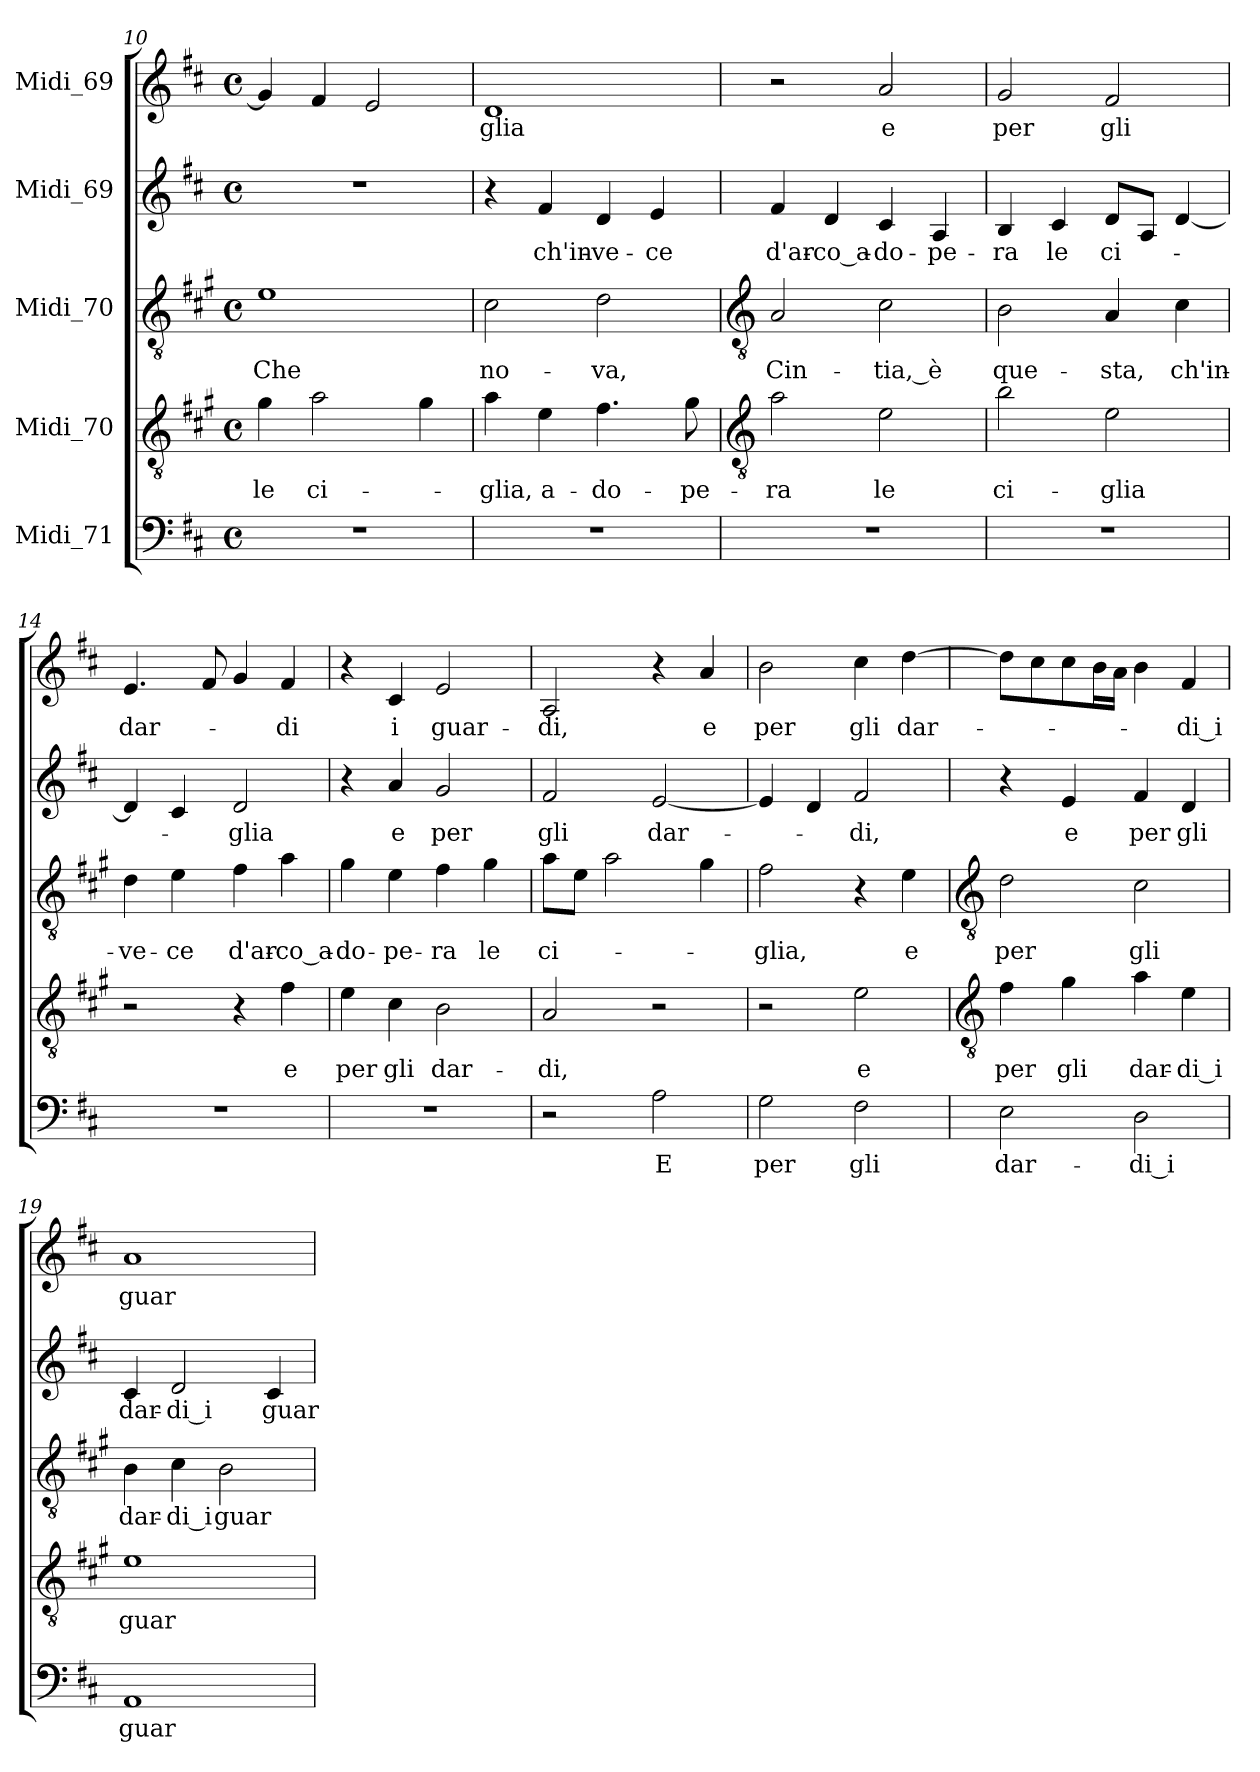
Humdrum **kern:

**kern	**text	**kern	**text	**kern	**text	**kern	**text	**kern	**text
*part5	*part5	*part4	*part4	*part3	*part3	*part2	*part2	*part1	*part1
*staff5	*staff5	*staff4	*staff4	*staff3	*staff3	*staff2	*staff2	*staff1	*staff1
*I"Midi_71	*	*I"Midi_70	*	*I"Midi_70	*	*I"Midi_69	*	*I"Midi_69	*
*clefF4	*	*clefGv2	*	*clefGv2	*	*clefG2	*	*clefG2	*
*	*	*ITrd4c7	*	*ITrd4c7	*	*	*	*	*
*k[f#c#]	*	*k[f#c#]	*	*k[f#c#]	*	*k[f#c#]	*	*k[f#c#]	*
*D:	*	*D:	*	*D:	*	*D:	*	*D:	*
*M4/4	*	*M4/4	*	*M4/4	*	*M4/4	*	*M4/4	*
*met(c)	*	*met(c)	*	*met(c)	*	*met(c)	*	*met(c)	*
=10	=10	=10	=10	=10	=10	=10	=10	=10	=10
!	!	!	!LO:LY:b	!	!LO:LY:b	!	!	!	!
1r	.	4c#	le	1A	Che	1r	.	4g]	.
!	!	!	!LO:LY:b	!	!	!	!	!	!
.	.	2d	ci-	.	.	.	.	4f#	.
.	.	.	.	.	.	.	.	2e	.
.	.	4c#	.	.	.	.	.	.	.
=11	=11	=11	=11	=11	=11	=11	=11	=11	=11
!	!	!	!LO:LY:b	!	!LO:LY:b	!	!	!	!LO:LY:b
1r	.	4d	-glia,	2F#	no-	4r	.	1d	-glia
!	!	!	!LO:LY:b	!	!	!	!LO:LY:b	!	!
.	.	4A	a-	.	.	4f#	ch'in-	.	.
!	!	!	!LO:LY:b	!	!LO:LY:b	!	!LO:LY:b	!	!
.	.	4.B	-do-	2G	-va,	4d	-ve-	.	.
!	!	!	!	!	!	!	!LO:LY:b	!	!
.	.	.	.	.	.	4e	-ce	.	.
!	!	!	!LO:LY:b	!	!	!	!	!	!
.	.	8c#	-pe-	.	.	.	.	.	.
!!LO:LB:g=z
=12	=12	=12	=12	=12	=12	=12	=12	=12	=12
*	*	*clefGv2	*	*clefGv2	*	*	*	*	*
!	!	!	!LO:LY:b	!	!LO:LY:b	!	!LO:LY:b	!	!
1r	.	2d	-ra	2D	Cin-	4f#	d'ar-	2r	.
!	!	!	!	!	!	!	!LO:LY:b	!	!
.	.	.	.	.	.	4d	-co_a-	.	.
!	!	!	!LO:LY:b	!	!LO:LY:b	!	!LO:LY:b	!	!LO:LY:b
.	.	2A	le	2F#	-tia,_è	4c#	-do-	2a	e
!	!	!	!	!	!	!	!LO:LY:b	!	!
.	.	.	.	.	.	4A	-pe-	.	.
=13	=13	=13	=13	=13	=13	=13	=13	=13	=13
!	!	!	!LO:LY:b	!	!LO:LY:b	!	!LO:LY:b	!	!LO:LY:b
1r	.	2e	ci-	2E	que-	4B	-ra	2g	per
!	!	!	!	!	!	!	!LO:LY:b	!	!
.	.	.	.	.	.	4c#	le	.	.
!	!	!	!LO:LY:b	!	!LO:LY:b	!	!LO:LY:b	!	!LO:LY:b
.	.	2A	-glia	4D	-sta,	8dL	ci-	2f#	gli
.	.	.	.	.	.	8AJ	.	.	.
!	!	!	!	!	!LO:LY:b	!	!	!	!
.	.	.	.	4F#	ch'in-	[4d	.	.	.
=14	=14	=14	=14	=14	=14	=14	=14	=14	=14
!	!	!	!	!	!LO:LY:b	!	!	!	!LO:LY:b
1r	.	2r	.	4G	-ve-	4d]	.	4.e	dar-
!	!	!	!	!	!LO:LY:b	!	!	!	!
.	.	.	.	4A	-ce	4c#	.	.	.
.	.	.	.	.	.	.	.	8f#	.
!	!	!	!	!	!LO:LY:b	!	!LO:LY:b	!	!
.	.	4r	.	4B	d'ar-	2d	-glia	4g	.
!	!	!	!LO:LY:b	!	!LO:LY:b	!	!	!	!LO:LY:b
.	.	4B	e	4d	-co_a-	.	.	4f#	-di
=15	=15	=15	=15	=15	=15	=15	=15	=15	=15
!	!	!	!LO:LY:b	!	!LO:LY:b	!	!	!	!
1r	.	4A	per	4c#	-do-	4r	.	4r	.
!	!	!	!LO:LY:b	!	!LO:LY:b	!	!LO:LY:b	!	!LO:LY:b
.	.	4F#	gli	4A	-pe-	4a	e	4c#	i
!	!	!	!LO:LY:b	!	!LO:LY:b	!	!LO:LY:b	!	!LO:LY:b
.	.	2E	dar-	4B	-ra	2g	per	2e	guar-
!	!	!	!	!	!LO:LY:b	!	!	!	!
.	.	.	.	4c#	le	.	.	.	.
=16	=16	=16	=16	=16	=16	=16	=16	=16	=16
!	!	!	!LO:LY:b	!	!LO:LY:b	!	!LO:LY:b	!	!LO:LY:b
2r	.	2D	-di,	8dL	ci-	2f#	gli	2A	-di,
.	.	.	.	8AJ	.	.	.	.	.
.	.	.	.	2d	.	.	.	.	.
!	!LO:LY:b	!	!	!	!	!	!LO:LY:b	!	!
2A	E	2r	.	.	.	[2e	dar-	4r	.
!	!	!	!	!	!	!	!	!	!LO:LY:b
.	.	.	.	4c#	.	.	.	4a	e
=17	=17	=17	=17	=17	=17	=17	=17	=17	=17
!	!LO:LY:b	!	!	!	!LO:LY:b	!	!	!	!LO:LY:b
2G	per	2r	.	2B	-glia,	4e]	.	2b	per
.	.	.	.	.	.	4d	.	.	.
!	!LO:LY:b	!	!LO:LY:b	!	!	!	!LO:LY:b	!	!LO:LY:b
2F#	gli	2A	e	4r	.	2f#	-di,	4cc#	gli
!	!	!	!	!	!LO:LY:b	!	!	!	!LO:LY:b
.	.	.	.	4A	e	.	.	[4dd	dar-
!!LO:LB:g=z
=18	=18	=18	=18	=18	=18	=18	=18	=18	=18
*	*	*clefGv2	*	*clefGv2	*	*	*	*	*
!	!LO:LY:b	!	!LO:LY:b	!	!LO:LY:b	!	!	!	!
2E	dar-	4B	per	2G	per	4r	.	8ddL]	.
.	.	.	.	.	.	.	.	8cc#	.
!	!	!	!LO:LY:b	!	!	!	!LO:LY:b	!	!
.	.	4c#	gli	.	.	4e	e	8cc#	.
.	.	.	.	.	.	.	.	16bL	.
.	.	.	.	.	.	.	.	16aJJ	.
!	!LO:LY:b	!	!LO:LY:b	!	!LO:LY:b	!	!LO:LY:b	!	!
2D	-di_i	4d	dar-	2F#	gli	4f#	per	4b	.
!	!	!	!LO:LY:b	!	!	!	!LO:LY:b	!	!LO:LY:b
.	.	4A	-di_i	.	.	4d	gli	4f#	-di_i
=19	=19	=19	=19	=19	=19	=19	=19	=19	=19
!	!LO:LY:b	!	!LO:LY:b	!	!LO:LY:b	!	!LO:LY:b	!	!LO:LY:b
1AA	guar-	1A	guar-	4E	dar-	4c#	dar-	1a	guar-
!	!	!	!	!	!LO:LY:b	!	!LO:LY:b	!	!
.	.	.	.	4F#	-di_i	2d	-di_i	.	.
!	!	!	!	!	!LO:LY:b	!	!	!	!
.	.	.	.	2E	guar-	.	.	.	.
!	!	!	!	!	!	!	!LO:LY:b	!	!
.	.	.	.	.	.	4c#	guar-	.	.
=	=	=	=	=	=	=	=	=	=
*-	*-	*-	*-	*-	*-	*-	*-	*-	*-
